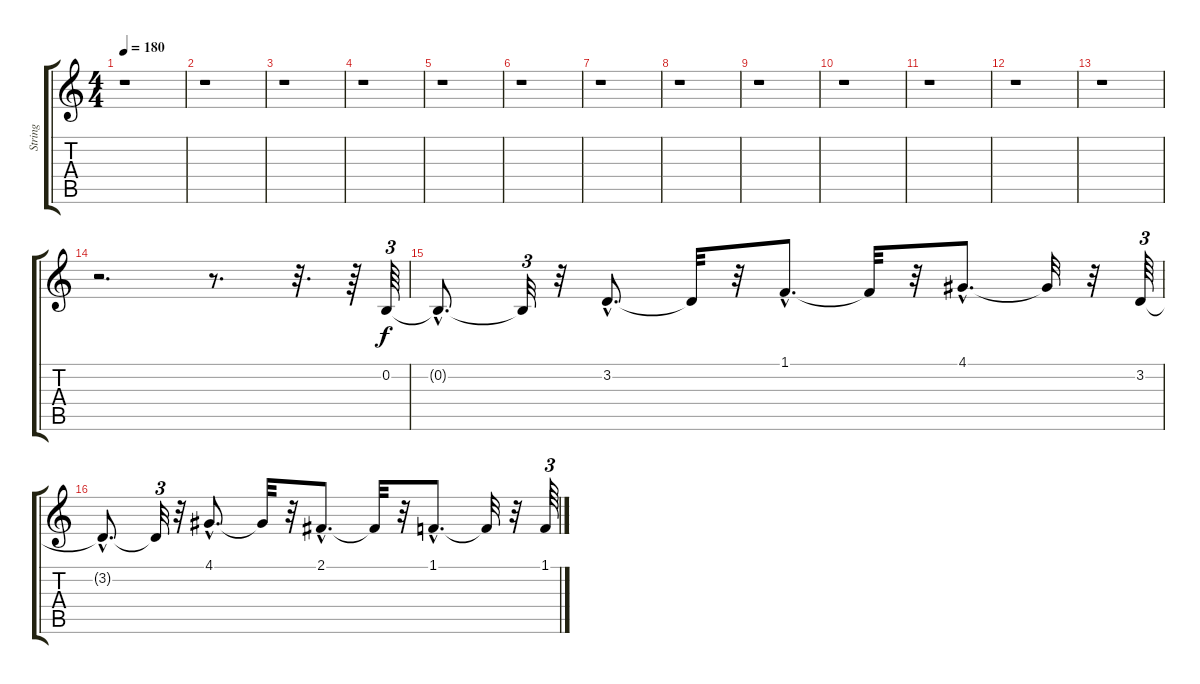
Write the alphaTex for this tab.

\track ("String" "String") {instrument stringensemble1}
\staff {score tabs}
\tuning (E4 B3 G3 D3 A2 E2) {hide}
\ts (4 4)
\tempo 180
\clef g2
\ks c
r.1{dy f} |
r.1 |
r.1 |
r.1 |
r.1 |
r.1 |
r.1 |
r.1 |
r.1 |
r.1 |
r.1 |
r.1 |
r.1 |
r.2{d} r.8{d} r.32{d} r.64 0.2.64{tu (3 2) volume 14 instrument stringensemble1} |
0.2{hac t}.8{d} 0.2{t}.32{tu (3 2)} r.32 3.2{hac}.8{d} 3.2{t}.32 r.32 1.1{hac}.8{d} 1.1{t}.32 r.32 4.1{hac}.8{d} 4.1{t}.32 r.32 3.2.64{tu (3 2)} |
3.2{hac t}.8{d} 3.2{t}.32{tu (3 2)} r.32 4.1{hac}.8{d} 4.1{t}.32 r.32 2.1{hac}.8{d} 2.1{t}.32 r.32 1.1{hac}.8{d} 1.1{t}.32 r.32 1.1.64{tu (3 2)}
